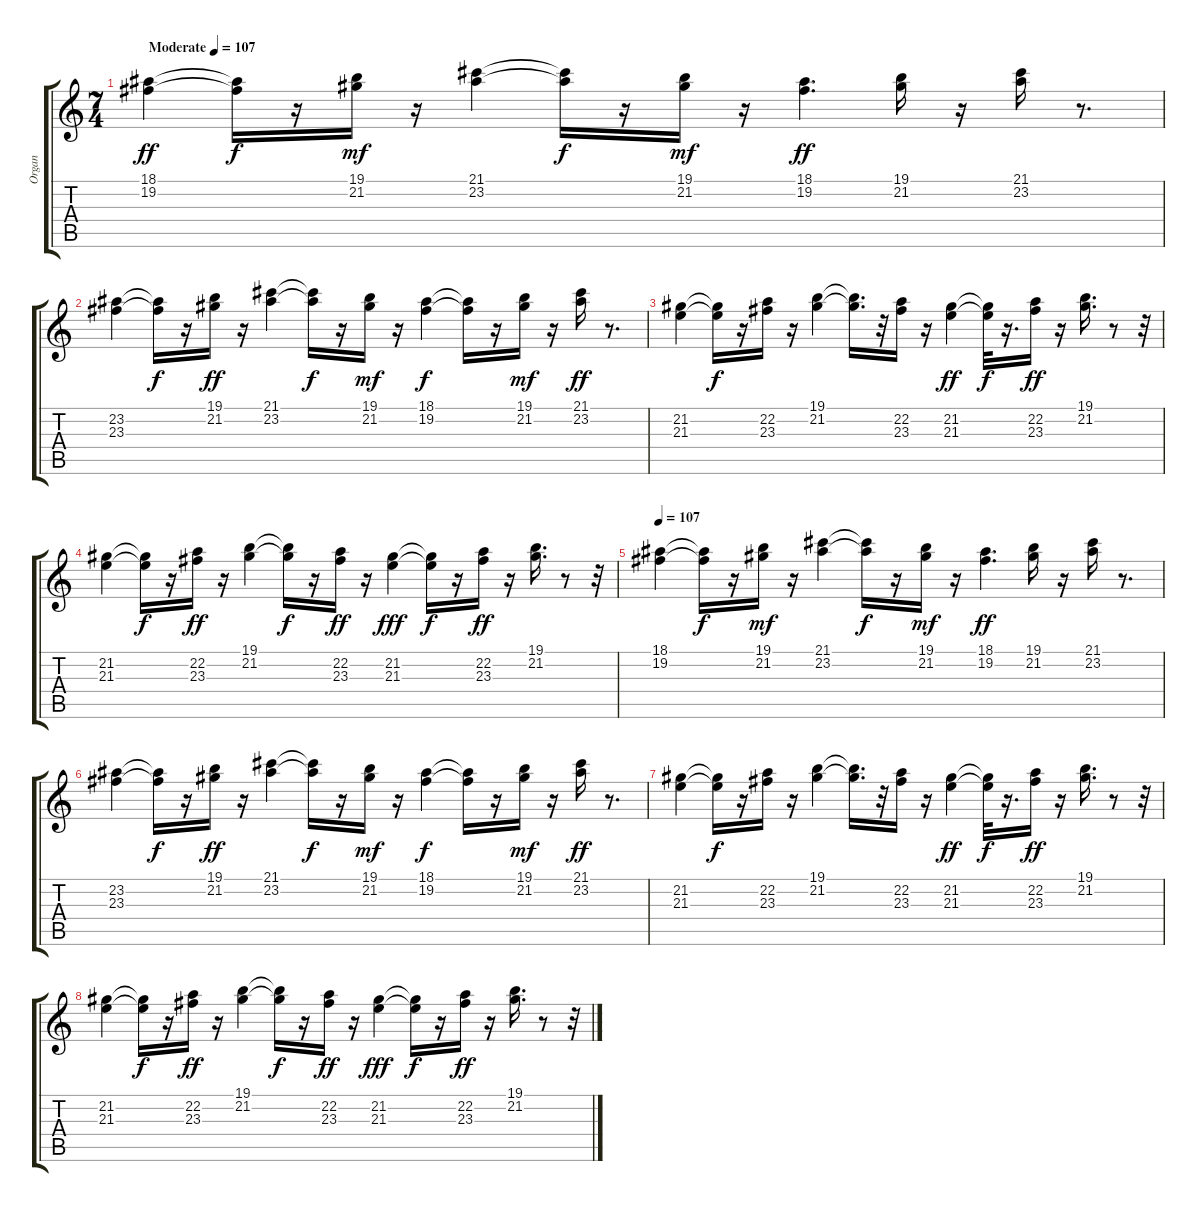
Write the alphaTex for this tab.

\track ("Organ" "Organ") {instrument rockorgan}
\staff {score tabs}
\tuning (E4 B3 G3 D3 A2 E2) {hide}
\ts (7 4)
\tempo (107 "Moderate")
\clef g2
\ks c
(18.1 19.2).4{dy ff volume 0 instrument flute} (18.1{t} 19.2{t}).16{dy f} r.16 (19.1 21.2).16{dy mf volume 0} r.16 (21.1 23.2).4{volume 0} (21.1{t} 23.2{t}).16{dy f} r.16 (19.1 21.2).16{dy mf volume 0} r.16 (18.1 19.2).4{d dy ff volume 1} (19.1 21.2).16{volume 1} r.16 (21.1 23.2).16 r.8{d} |
(23.2 23.3).4{volume 1} (23.2{t} 23.3{t}).16{dy f} r.16 (19.1 21.2).16{dy ff volume 1} r.16 (21.1 23.2).4 (21.1{t} 23.2{t}).16{dy f} r.16 (19.1 21.2).16{dy mf volume 2} r.16 (18.1 19.2).4{dy f volume 2} (18.1{t} 19.2{t}).16 r.16 (19.1 21.2).16{dy mf volume 2} r.16 (21.1 23.2).16{dy ff} r.8{d} |
(21.2 21.3).4{volume 2} (21.2{t} 21.3{t}).16{dy f} r.16 (22.2 23.3).16{volume 2} r.16 (19.1 21.2).4 (19.1{t} 21.2{t}).16{d} r.32 (22.2 23.3).16{volume 3} r.16 (21.2 21.3).4{dy ff volume 3} (21.2{t} 21.3{t}).32{dy f} r.16{d} (22.2 23.3).16{dy ff volume 3} r.16 (19.1 21.2).16{d} r.8 r.32 |
(21.2 21.3).4{volume 3} (21.2{t} 21.3{t}).16{dy f} r.16 (22.2 23.3).16{dy ff volume 4} r.16 (19.1 21.2).4 (19.1{t} 21.2{t}).16{dy f} r.16 (22.2 23.3).16{dy ff volume 4} r.16 (21.2 21.3).4{dy fff volume 4} (21.2{t} 21.3{t}).16{dy f} r.16 (22.2 23.3).16{dy ff volume 4} r.16 (19.1 21.2).16{d volume 4} r.8 r.32 |
\tempo 107
(18.1 19.2).4{volume 4} (18.1{t} 19.2{t}).16{dy f} r.16 (19.1 21.2).16{dy mf volume 5} r.16 (21.1 23.2).4 (21.1{t} 23.2{t}).16{dy f} r.16 (19.1 21.2).16{dy mf volume 5} r.16 (18.1 19.2).4{d dy ff volume 5} (19.1 21.2).16{volume 5} r.16 (21.1 23.2).16{volume 6} r.8{d} |
(23.2 23.3).4{volume 6} (23.2{t} 23.3{t}).16{dy f} r.16 (19.1 21.2).16{dy ff volume 6} r.16 (21.1 23.2).4{volume 6} (21.1{t} 23.2{t}).16{dy f} r.16 (19.1 21.2).16{dy mf volume 6} r.16 (18.1 19.2).4{dy f} (18.1{t} 19.2{t}).16 r.16 (19.1 21.2).16{dy mf volume 6} r.16 (21.1 23.2).16{dy ff volume 7} r.8{d} |
(21.2 21.3).4{volume 7} (21.2{t} 21.3{t}).16{dy f} r.16 (22.2 23.3).16{volume 7} r.16 (19.1 21.2).4{volume 7} (19.1{t} 21.2{t}).16{d} r.32 (22.2 23.3).16{volume 7} r.16 (21.2 21.3).4{dy ff} (21.2{t} 21.3{t}).32{dy f} r.16{d} (22.2 23.3).16{dy ff volume 8} r.16 (19.1 21.2).16{d volume 8} r.8 r.32 |
(21.2 21.3).4{volume 8} (21.2{t} 21.3{t}).16{dy f} r.16 (22.2 23.3).16{dy ff volume 8} r.16 (19.1 21.2).4{volume 8} (19.1{t} 21.2{t}).16{dy f} r.16 (22.2 23.3).16{dy ff volume 8} r.16 (21.2 21.3).4{dy fff} (21.2{t} 21.3{t}).16{dy f} r.16 (22.2 23.3).16{dy ff volume 9} r.16 (19.1 21.2).16{d volume 9} r.8 r.32
